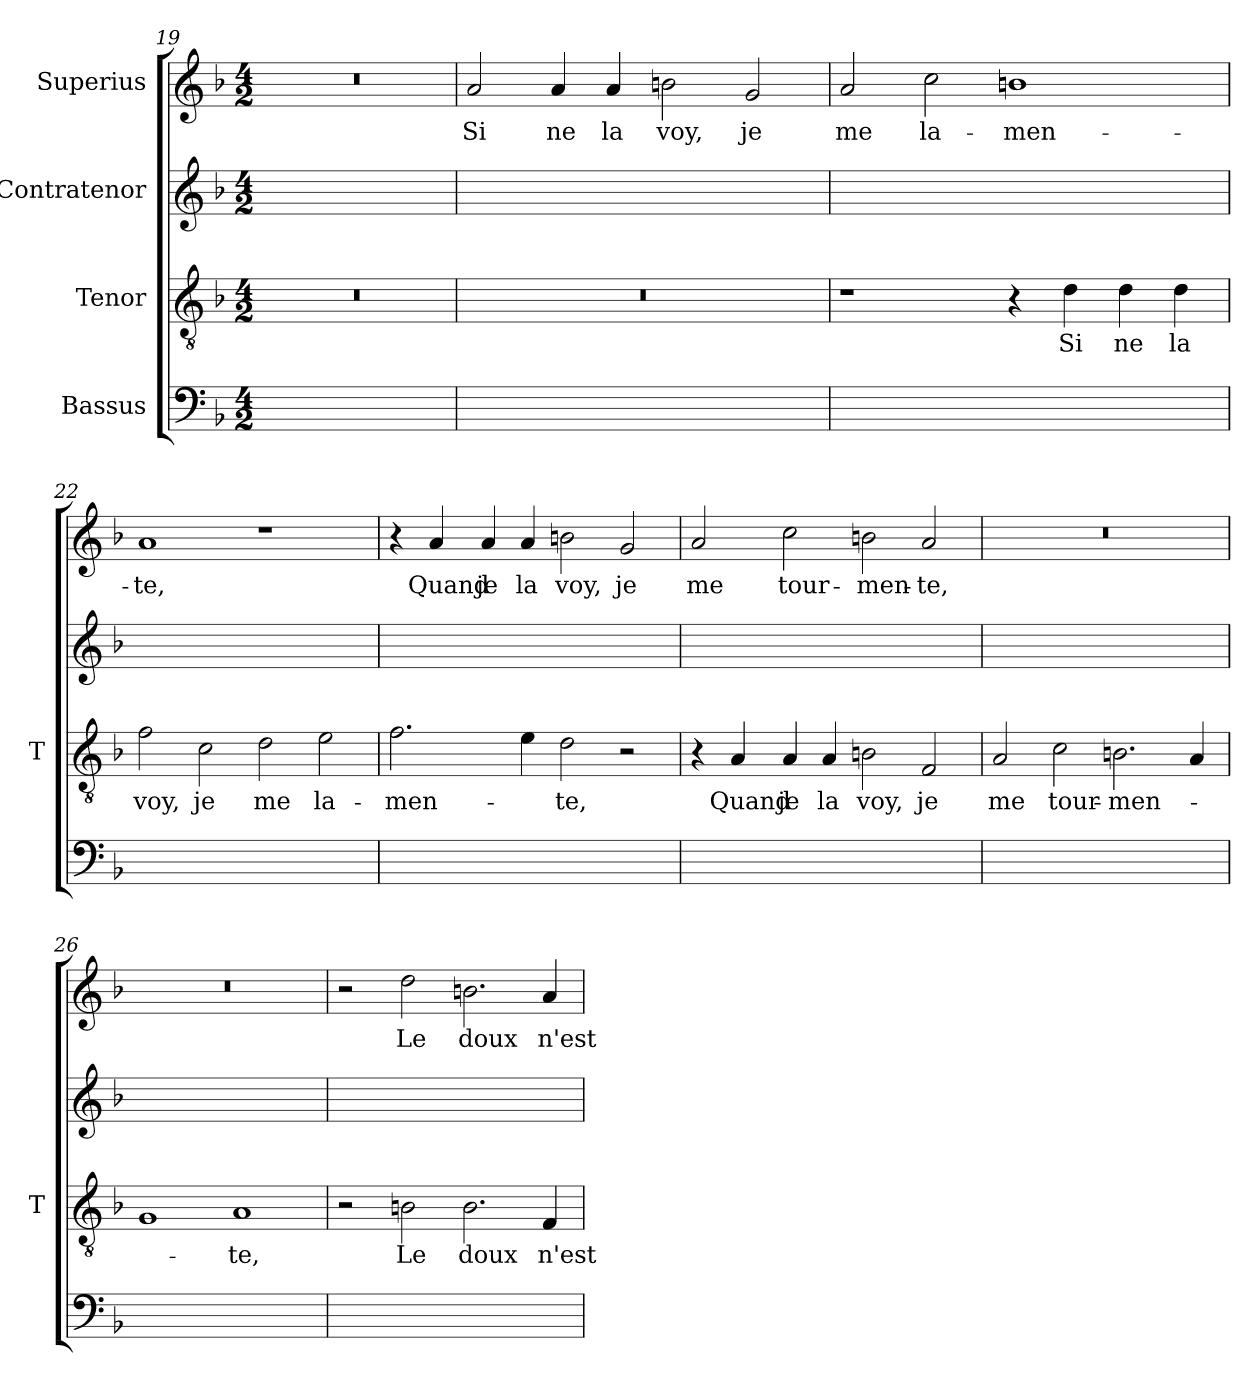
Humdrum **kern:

**kern	**kern	**text	**kern	**kern	**text
*part4	*part3	*part3	*part2	*part1	*part1
*staff4	*staff3	*staff3	*staff2	*staff1	*staff1
*I"Bassus	*I"Tenor	*	*I"Contratenor	*I"Superius	*
*	*I'T	*	*	*	*
*clefF4	*clefGv2	*	*clefG2	*clefG2	*
*k[b-]	*k[b-]	*	*k[b-]	*k[b-]	*
*M4/2	*M4/2	*	*M4/2	*M4/2	*
=19	=19	=19	=19	=19	=19
0ryy	0r	.	0ryy	0r	.
=20	=20	=20	=20	=20	=20
0ryy	0r	.	0ryy	2a	-Si
.	.	.	.	4a	-ne
.	.	.	.	4a	-la
.	.	.	.	2bn	-voy,
.	.	.	.	2g	-je
=21	=21	=21	=21	=21	=21
0ryy	1r	.	0ryy	2a	-me
.	.	.	.	2cc	la-
.	4r	.	.	1bn	men-
.	4d	-Si	.	.	.
.	4d	-ne	.	.	.
.	4d	-la	.	.	.
=22	=22	=22	=22	=22	=22
0ryy	2f	-voy,	0ryy	1a	-te,
.	2c	-je	.	.	.
.	2d	-me	.	1r	.
.	2e	la-	.	.	.
=23	=23	=23	=23	=23	=23
0ryy	2.f	men-	0ryy	4r	.
.	.	.	.	4a	-Quand
.	.	.	.	4a	-je
.	4e	.	.	4a	-la
.	2d	-te,	.	2bn	-voy,
.	2r	.	.	2g	-je
=24	=24	=24	=24	=24	=24
0ryy	4r	.	0ryy	2a	-me
.	4A	-Quand	.	.	.
.	4A	-je	.	2cc	tour-
.	4A	-la	.	.	.
.	2Bn	-voy,	.	2bn	men-
.	2F	-je	.	2a	-te,
=25	=25	=25	=25	=25	=25
0ryy	2A	-me	0ryy	0r	.
.	2c	tour-	.	.	.
.	2.Bn	men-	.	.	.
.	4A	.	.	.	.
=26	=26	=26	=26	=26	=26
0ryy	1G	.	0ryy	0r	.
.	1A	-te,	.	.	.
=27	=27	=27	=27	=27	=27
0ryy	2r	.	0ryy	2r	.
.	2Bn	-Le	.	2dd	-Le
.	2.B	-doux	.	2.bn	-doux
.	4F	-n'est	.	4a	-n'est
=	=	=	=	=	=
*-	*-	*-	*-	*-	*-
